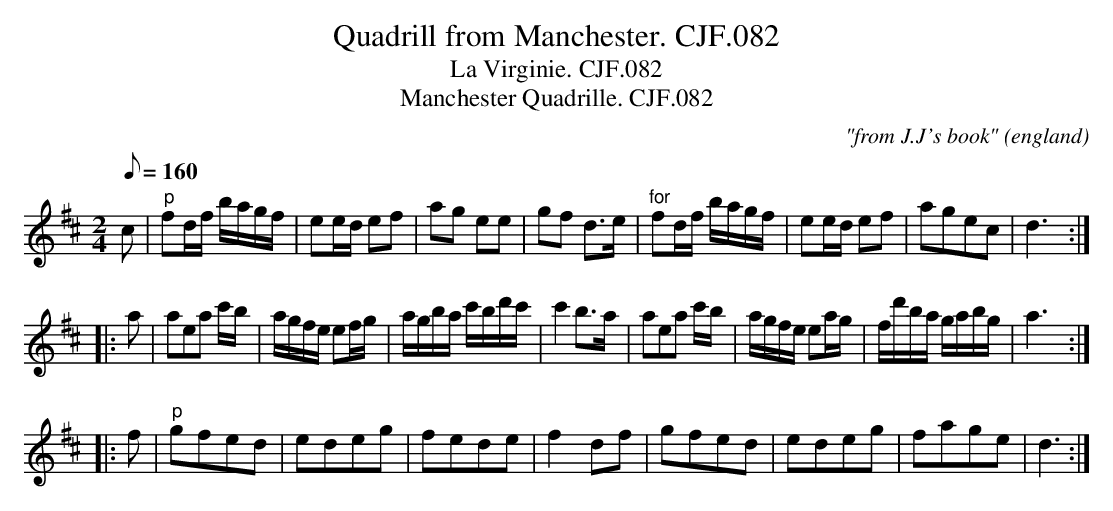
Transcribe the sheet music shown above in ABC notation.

X:1
T:Quadrill from Manchester. CJF.082
T:La Virginie. CJF.082
T:Manchester Quadrille. CJF.082
O:england
M:2/4
L:1/8
Q:160
C:"from J.J's book"
K:D
c|"p"fd/f/ b/a/g/f/|ee/d/ ef|ag ee|gf d>e|\
"for"fd/f/ b/a/g/f/|ee/d/ ef|agec|hd3:|:
a|aea c'/b/|a/g/f/e/ ef/g/|a/g/b/a/ c'/b/d'/c'/|\
c'2b>a|aea c'/b/|a/g/f/e/ ea/g/|f/d'/b/a/ g/a/b/g/|a3:|:
f|"p"gfed|edeg|fede|f2df|gfed|edeg|fage|d3:|]
